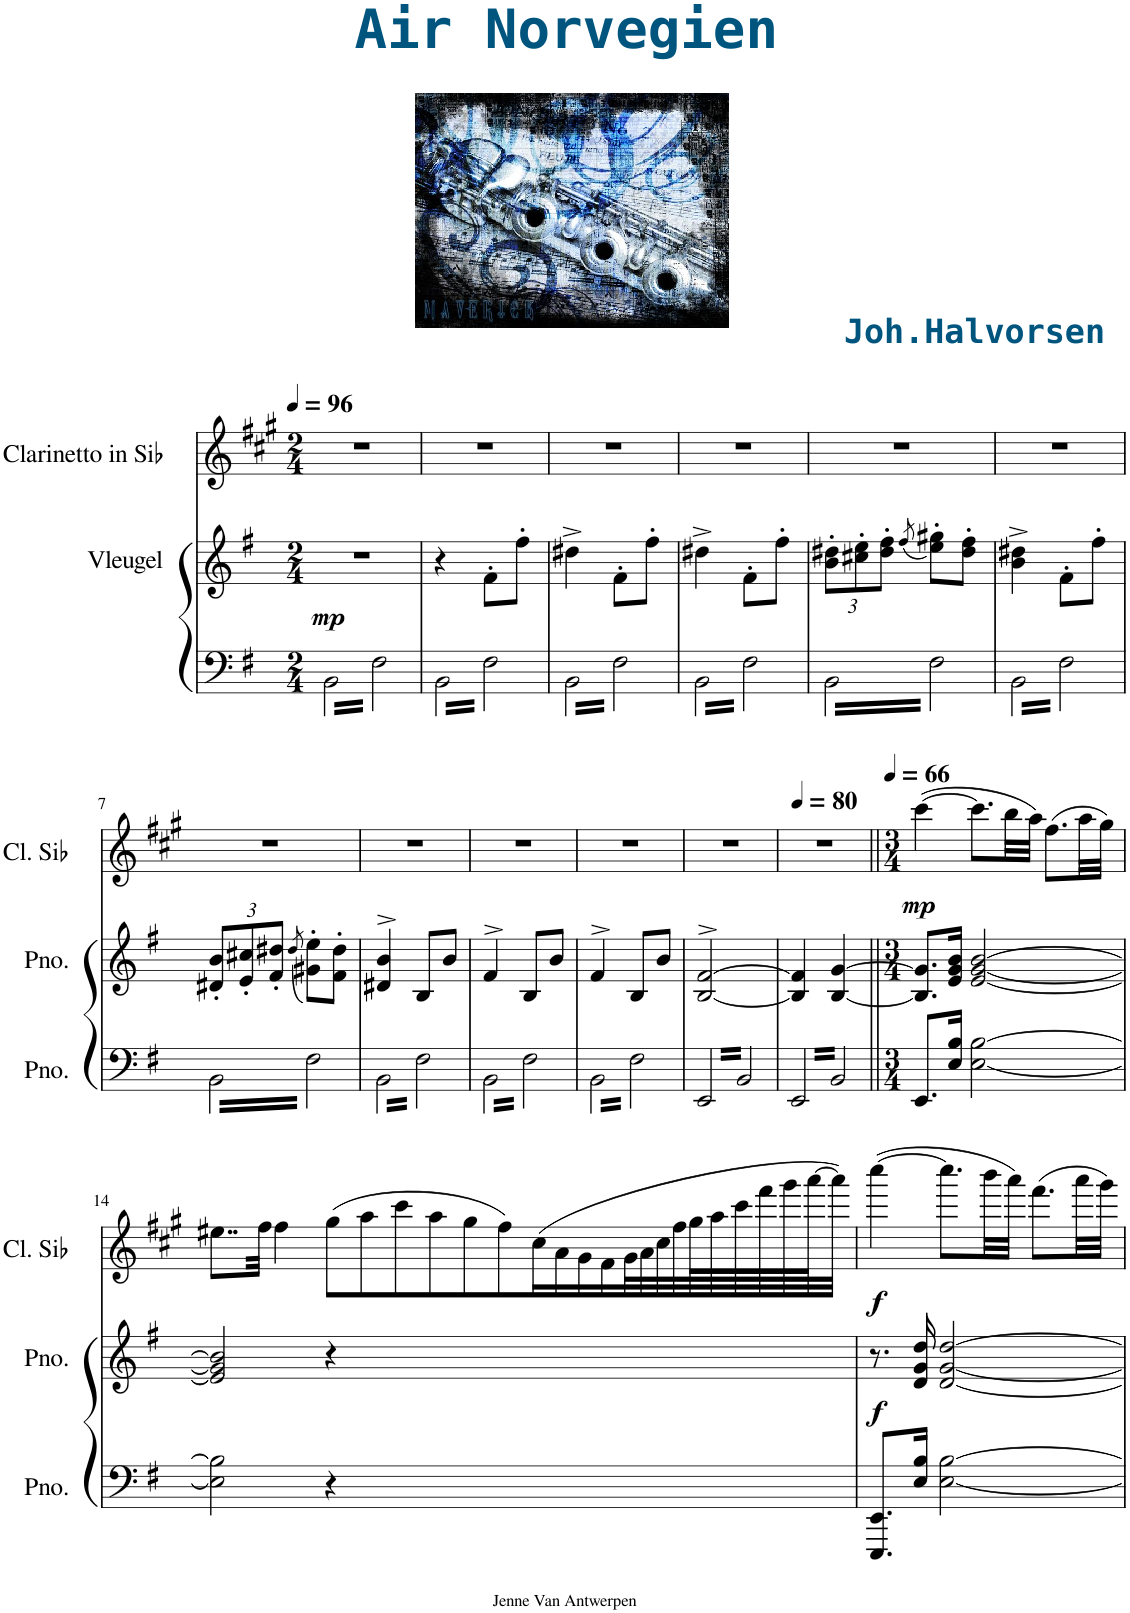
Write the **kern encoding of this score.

**kern	**kern	**dynam	**kern	**dynam
*part3	*part2	*part2	*part1	*part1
*staff3	*staff2	*staff2	*staff1	*staff1
*I"Piano	*I"Vleugel	*	*I"Clarinetto in Sib	*
*I'Pno.	*	*	*I'Cl. Sib	*
*clefF4	*clefG2	*	*clefG2	*
*	*	*	*Trd1c2	*
*k[f#]	*k[f#]	*	*k[f#c#g#]	*
*M2/4	*M2/4	*	*M2/4	*
*MM96	*MM96	*	*MM96	*
=1	=1	=1	=1	=1
!	!	!LO:DY:b	!	!
*tremolo	*	*	*	*
32BB\LLL	2r	mp	2r	.
32F#\	.	.	.	.
32BB\	.	.	.	.
32F#\	.	.	.	.
32BB\	.	.	.	.
32F#\	.	.	.	.
32BB\	.	.	.	.
32F#\	.	.	.	.
32BB\	.	.	.	.
32F#\	.	.	.	.
32BB\	.	.	.	.
32F#\	.	.	.	.
32BB\	.	.	.	.
32F#\	.	.	.	.
32BB\	.	.	.	.
32F#\JJJ	.	.	.	.
=2	=2	=2	=2	=2
32BB\LLL	4r	.	2r	.
32F#\	.	.	.	.
32BB\	.	.	.	.
32F#\	.	.	.	.
32BB\	.	.	.	.
32F#\	.	.	.	.
32BB\	.	.	.	.
32F#\	.	.	.	.
32BB\	8f#'\L	.	.	.
32F#\	.	.	.	.
32BB\	.	.	.	.
32F#\	.	.	.	.
32BB\	8ff#'\J	.	.	.
32F#\	.	.	.	.
32BB\	.	.	.	.
32F#\JJJ	.	.	.	.
=3	=3	=3	=3	=3
32BB\LLL	4dd#X^\	.	2r	.
32F#\	.	.	.	.
32BB\	.	.	.	.
32F#\	.	.	.	.
32BB\	.	.	.	.
32F#\	.	.	.	.
32BB\	.	.	.	.
32F#\	.	.	.	.
32BB\	8f#'\L	.	.	.
32F#\	.	.	.	.
32BB\	.	.	.	.
32F#\	.	.	.	.
32BB\	8ff#'\J	.	.	.
32F#\	.	.	.	.
32BB\	.	.	.	.
32F#\JJJ	.	.	.	.
=4	=4	=4	=4	=4
32BB\LLL	4dd#X^\	.	2r	.
32F#\	.	.	.	.
32BB\	.	.	.	.
32F#\	.	.	.	.
32BB\	.	.	.	.
32F#\	.	.	.	.
32BB\	.	.	.	.
32F#\	.	.	.	.
32BB\	8f#'\L	.	.	.
32F#\	.	.	.	.
32BB\	.	.	.	.
32F#\	.	.	.	.
32BB\	8ff#'\J	.	.	.
32F#\	.	.	.	.
32BB\	.	.	.	.
32F#\JJJ	.	.	.	.
=5	=5	=5	=5	=5
*	*Xbrackettup	*	*	*
32BB\LLL	12b\' 12dd#X\'L	.	2r	.
32F#\	.	.	.	.
32BB\	.	.	.	.
.	12cc#X\' 12ee\'	.	.	.
32F#\	.	.	.	.
32BB\	.	.	.	.
32F#\	.	.	.	.
.	12dd#\' 12ff#\'J	.	.	.
32BB\	.	.	.	.
32F#\	.	.	.	.
.	(8qff#/	.	.	.
32BB\	8ee\' 8gg#X\'L)	.	.	.
32F#\	.	.	.	.
32BB\	.	.	.	.
32F#\	.	.	.	.
32BB\	8dd#\' 8ff#\'J	.	.	.
32F#\	.	.	.	.
32BB\	.	.	.	.
32F#\JJJ	.	.	.	.
=6	=6	=6	=6	=6
32BB\LLL	4b\^ 4dd#X\^	.	2r	.
32F#\	.	.	.	.
32BB\	.	.	.	.
32F#\	.	.	.	.
32BB\	.	.	.	.
32F#\	.	.	.	.
32BB\	.	.	.	.
32F#\	.	.	.	.
32BB\	8f#'\L	.	.	.
32F#\	.	.	.	.
32BB\	.	.	.	.
32F#\	.	.	.	.
32BB\	8ff#'\J	.	.	.
32F#\	.	.	.	.
32BB\	.	.	.	.
32F#\JJJ	.	.	.	.
!!LO:LB:g=z
=7	=7	=7	=7	=7
32BB\LLL	12d#X/' 12b/'L	.	2r	.
32F#\	.	.	.	.
32BB\	.	.	.	.
.	12e/' 12cc#X/'	.	.	.
32F#\	.	.	.	.
32BB\	.	.	.	.
32F#\	.	.	.	.
.	12f#/' 12dd#X/'J	.	.	.
32BB\	.	.	.	.
32F#\	.	.	.	.
.	(8qdd#/	.	.	.
32BB\	8g#X\' 8ee\'L)	.	.	.
32F#\	.	.	.	.
32BB\	.	.	.	.
32F#\	.	.	.	.
32BB\	8f#\' 8dd#\'J	.	.	.
32F#\	.	.	.	.
32BB\	.	.	.	.
32F#\JJJ	.	.	.	.
=8	=8	=8	=8	=8
32BB\LLL	4d#X/^> 4b/^>	.	2r	.
32F#\	.	.	.	.
32BB\	.	.	.	.
32F#\	.	.	.	.
32BB\	.	.	.	.
32F#\	.	.	.	.
32BB\	.	.	.	.
32F#\	.	.	.	.
32BB\	8B/L	.	.	.
32F#\	.	.	.	.
32BB\	.	.	.	.
32F#\	.	.	.	.
32BB\	8b/J	.	.	.
32F#\	.	.	.	.
32BB\	.	.	.	.
32F#\JJJ	.	.	.	.
=9	=9	=9	=9	=9
32BB\LLL	4f#^>/	.	2r	.
32F#\	.	.	.	.
32BB\	.	.	.	.
32F#\	.	.	.	.
32BB\	.	.	.	.
32F#\	.	.	.	.
32BB\	.	.	.	.
32F#\	.	.	.	.
32BB\	8B/L	.	.	.
32F#\	.	.	.	.
32BB\	.	.	.	.
32F#\	.	.	.	.
32BB\	8b/J	.	.	.
32F#\	.	.	.	.
32BB\	.	.	.	.
32F#\JJJ	.	.	.	.
=10	=10	=10	=10	=10
32BB\LLL	4f#^>/	.	2r	.
32F#\	.	.	.	.
32BB\	.	.	.	.
32F#\	.	.	.	.
32BB\	.	.	.	.
32F#\	.	.	.	.
32BB\	.	.	.	.
32F#\	.	.	.	.
32BB\	8B/L	.	.	.
32F#\	.	.	.	.
32BB\	.	.	.	.
32F#\	.	.	.	.
32BB\	8b/J	.	.	.
32F#\	.	.	.	.
32BB\	.	.	.	.
32F#\JJJ	.	.	.	.
=11	=11	=11	=11	=11
32EE/LLL	[2B/^> [2f#/^>	.	2r	.
32BB/	.	.	.	.
32EE/	.	.	.	.
32BB/	.	.	.	.
32EE/	.	.	.	.
32BB/	.	.	.	.
32EE/	.	.	.	.
32BB/	.	.	.	.
32EE/	.	.	.	.
32BB/	.	.	.	.
32EE/	.	.	.	.
32BB/	.	.	.	.
32EE/	.	.	.	.
32BB/	.	.	.	.
32EE/	.	.	.	.
32BB/JJJ	.	.	.	.
=12	=12	=12	=12	=12
*	*	*	*MM80	*
32EE/LLL	4B/] 4f#/]	.	2r	.
32BB/	.	.	.	.
32EE/	.	.	.	.
32BB/	.	.	.	.
32EE/	.	.	.	.
32BB/	.	.	.	.
32EE/	.	.	.	.
32BB/	.	.	.	.
32EE/	[4B/ [4g/	.	.	.
32BB/	.	.	.	.
32EE/	.	.	.	.
32BB/	.	.	.	.
32EE/	.	.	.	.
32BB/	.	.	.	.
32EE/	.	.	.	.
32BB/JJJ	.	.	.	.
*Xtremolo	*	*	*	*
=13||	=13||	=13||	=13||	=13||
*M3/4	*M3/4	*	*M3/4	*
*	*	*	*MM66	*
!	!	!	!	!LO:DY:b
8.EE/L	8.B/] 8.g/]L	.	([4ccc#\	mp
.	.	.	.	.
.	.	.	.	.
.	.	.	.	.
.	.	.	.	.
.	.	.	.	.
16E/ 16B/Jk	16e/ 16g/ 16b/Jk	.	.	.
.	.	.	.	.
[2E\ [2B\	[2e/ [2g/ [2b/	.	8.ccc#\L]	.
.	.	.	32bb\LL	.
.	.	.	32aa\JJJ)	.
.	.	.	(8.ff#\L	.
.	.	.	32aa\LL	.
.	.	.	32gg#\JJJ)	.
!!LO:LB:g=z
=14	=14	=14	=14	=14
2E\] 2B\]	2e/] 2g/] 2b/]	.	8..ee#X\L	.
.	.	.	32ff#\Jkk	.
.	.	.	4ff#\	.
4r	4r	.	(8gg#\L	.
.	.	.	8aa\	.
2ryy	2ryy	.	8ccc#\	.
.	.	.	8aa\	.
.	.	.	8gg#\	.
.	.	.	8ff#\)	.
2ryy	2ryy	.	(16cc#\L	.
.	.	.	16a\	.
.	.	.	16g#\	.
.	.	.	16f#\	.
.	.	.	32g#\L	.
.	.	.	32a\	.
.	.	.	32cc#\	.
.	.	.	32ff#\	.
.	.	.	64gg#\L	.
.	.	.	64aa\	.
.	.	.	64ccc#\	.
.	.	.	64fff#\	.
.	.	.	64ggg#\	.
.	.	.	[64aaa\J	.
.	.	.	32aaa\JJJ])	.
=15	=15	=15	=15	=15
!	!	!LO:DY:b	!	!LO:DY:b
8.EEE/ 8.EE/L	8.r	f	([4cccc#\	f
16E/ 16B/Jk	16d/ 16g/ 16dd/	.	.	.
[2E\ [2B\	[2d/ [2g/ [2dd/	.	8.cccc#\L]	.
.	.	.	32bbb\LL	.
.	.	.	32aaa\JJJ)	.
.	.	.	(8.fff#\L	.
.	.	.	32aaa\LL	.
.	.	.	32ggg#\JJJ)	.
=	=	=	=	=
*-	*-	*-	*-	*-
